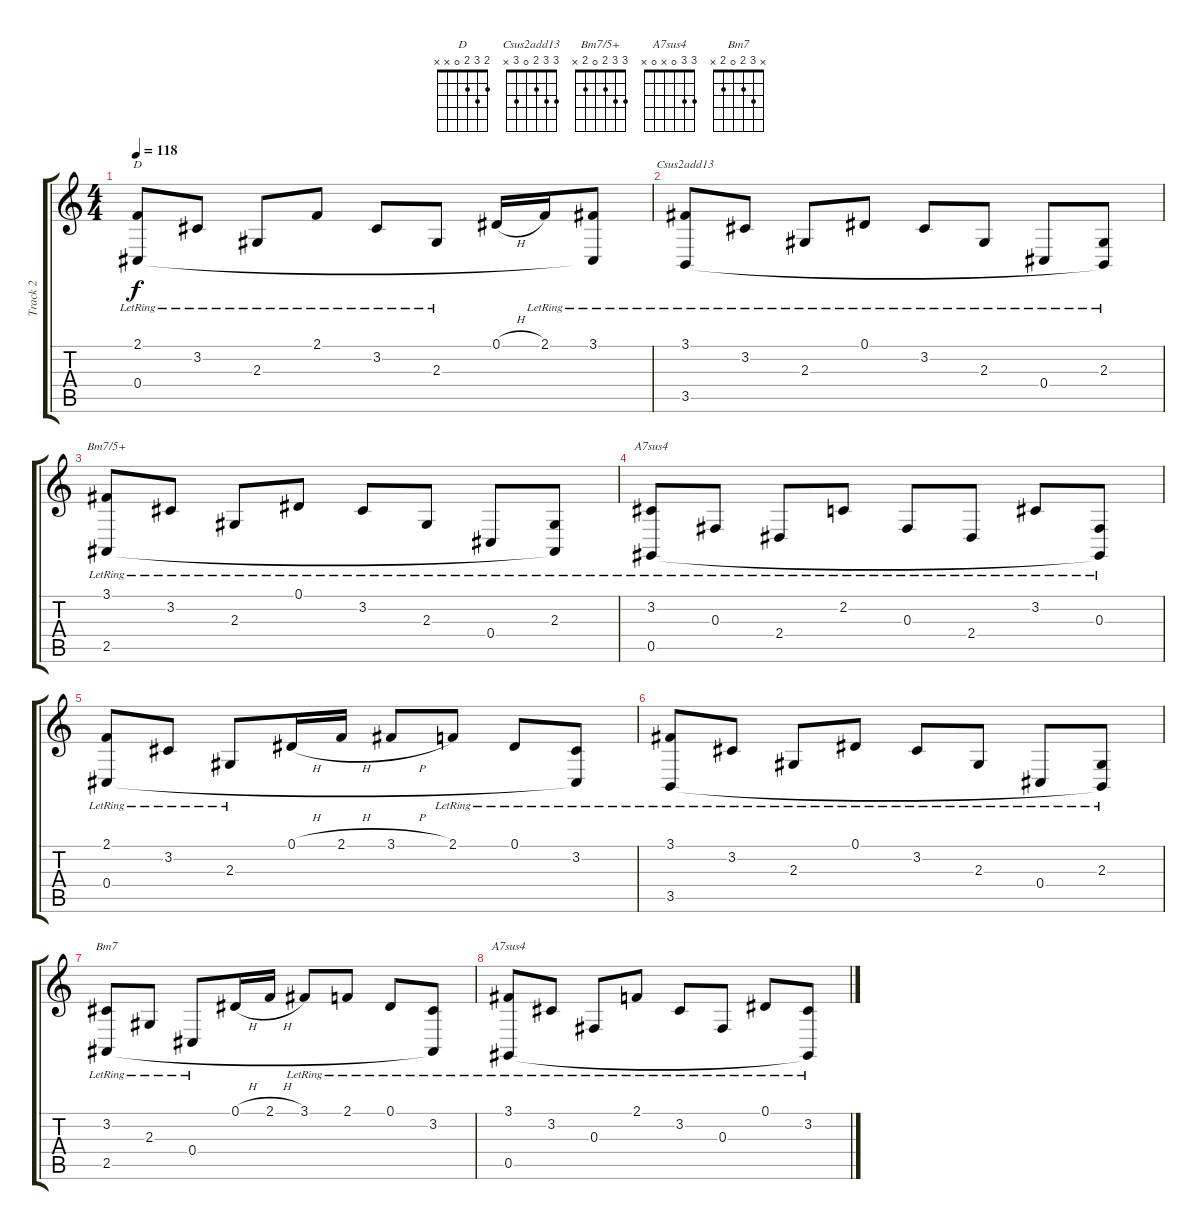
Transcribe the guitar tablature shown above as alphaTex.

\track ("Track 2" "Track 2") {instrument brightacousticpiano}
\staff {score tabs}
\tuning (Eb4 Bb3 Gb3 Db3 Ab2 Eb2) {hide}
\chord ("D" 2 3 2 0 x x)
\chord ("Csus2add13" 3 3 2 0 3 x)
\chord ("Bm7/5+" 3 3 2 0 2 x)
\chord ("A7sus4" x 3 0 2 0 x)
\chord ("Bm7" x 3 2 0 2 x)
\chord ("A7sus4" 3 3 0 x 0 x)
\ts (4 4)
\tempo 118
\clef g2
\ks c
(2.1{lr} 0.4{lr}).8{ch "D" dy f} 3.2{lr}.8 2.3{lr}.8 2.1{lr}.8 3.2{lr}.8 2.3{lr}.8 0.1{h}.16 2.1{lr}.16 (3.1{lr} 0.4{t}).8 |
(3.1{lr} 3.5{lr}).8{ch "Csus2add13"} 3.2{lr}.8 2.3{lr}.8 0.1{lr}.8 3.2{lr}.8 2.3{lr}.8 0.4{lr}.8 (2.3{lr} 3.5{t}).8 |
(3.1{lr} 2.5{lr}).8{ch "Bm7/5+"} 3.2{lr}.8 2.3{lr}.8 0.1{lr}.8 3.2{lr}.8 2.3{lr}.8 0.4{lr}.8 (2.3{lr} 2.5{t}).8 |
(3.2{lr} 0.5{lr}).8{ch "A7sus4"} 0.3{lr}.8 2.4{lr}.8 2.2{lr}.8 0.3{lr}.8 2.4{lr}.8 3.2{lr}.8 (0.3{lr} 0.5{t}).8 |
(2.1{lr} 0.4{lr}).8 3.2{lr}.8 2.3{lr}.8 0.1{h}.16 2.1{h}.16 3.1{h}.8 2.1{lr}.8 0.1{lr}.8 (3.2{lr} 0.4{t}).8 |
(3.1{lr} 3.5{lr}).8 3.2{lr}.8 2.3{lr}.8 0.1{lr}.8 3.2{lr}.8 2.3{lr}.8 0.4{lr}.8 (2.3{lr} 3.5{t}).8 |
(3.2{lr} 2.5{lr}).8{ch "Bm7"} 2.3{lr}.8 0.4{lr}.8 0.1{h}.16 2.1{h}.16 3.1{lr}.8 2.1{lr}.8 0.1{lr}.8 (3.2{lr} 2.5{t}).8 |
(3.1{lr} 0.5{lr}).8{ch "A7sus4"} 3.2{lr}.8 0.3{lr}.8 2.1{lr}.8 3.2{lr}.8 0.3{lr}.8 0.1{lr}.8 (3.2{lr} 0.5{t}).8
